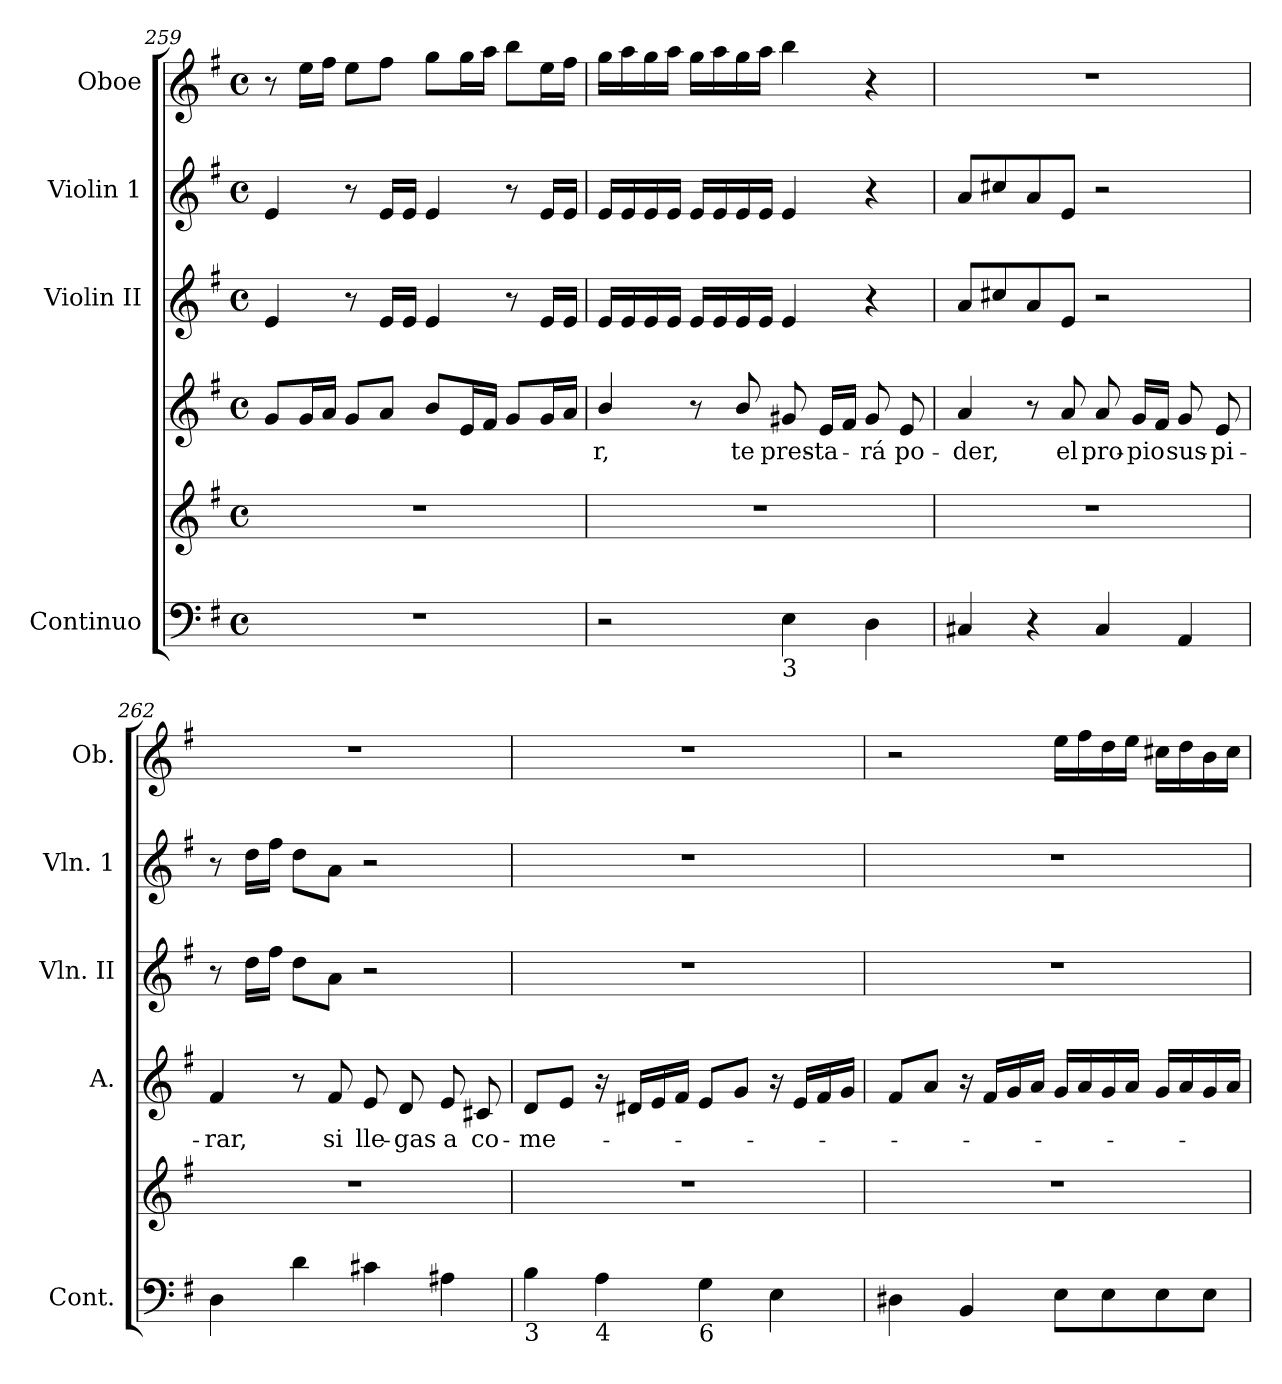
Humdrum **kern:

**kern	**kern	**kern	**text	**kern	**kern	**kern
*part5	*part5	*part4	*part4	*part3	*part2	*part1
*staff6	*staff5	*staff4	*staff4	*staff3	*staff2	*staff1
*I"Continuo	*	*I""Contr- alto"	*	*I"Violin II	*I"Violin 1	*I"Oboe
*I'Cont.	*	*I'A.	*	*I'Vln. II	*I'Vln. 1	*I'Ob.
!!LO:LB:g=z
*clefF4	*clefG2	*clefG2	*	*clefG2	*clefG2	*clefG2
*k[f#]	*k[f#]	*k[f#]	*	*k[f#]	*k[f#]	*k[f#]
*G:	*G:	*G:	*	*G:	*G:	*G:
*M4/4	*M4/4	*M4/4	*	*M4/4	*M4/4	*M4/4
*met(c)	*met(c)	*met(c)	*	*met(c)	*met(c)	*met(c)
=259	=259	=259	=259	=259	=259	=259
1r	1r	8gi/L	.	4ei/	4ei/	8r
.	.	16gi/L	.	.	.	16eei\LL
.	.	16ai/JJ	.	.	.	16ff#i\JJ
.	.	8gi/L	.	8r	8r	8eei\L
.	.	8ai/J	.	16ei/LL	16ei/LL	8ff#i\J
.	.	.	.	16ei/JJ	16ei/JJ	.
.	.	8bi/L	.	4ei/	4ei/	8ggi\L
.	.	16ei/L	.	.	.	16ggi\L
.	.	16f#i/JJ	.	.	.	16aai\JJ
.	.	8gi/L	.	8r	8r	8bbi\L
.	.	16gi/L	.	16ei/LL	16ei/LL	16eei\L
.	.	16ai/JJ	.	16ei/JJ	16ei/JJ	16ff#i\JJ
=260	=260	=260	=260	=260	=260	=260
!	!	!	!LO:LY:b:color=#000000	!	!	!
2r	1r	4bi/	-r,	16ei/LL	16ei/LL	16ggi\LL
.	.	.	.	16ei/	16ei/	16aai\
.	.	.	.	16ei/	16ei/	16ggi\
.	.	.	.	16ei/JJ	16ei/JJ	16aai\JJ
.	.	8r	.	16ei/LL	16ei/LL	16ggi\LL
.	.	.	.	16ei/	16ei/	16aai\
!	!	!	!LO:LY:b:color=#000000	!	!	!
.	.	8bi/	te	16ei/	16ei/	16ggi\
.	.	.	.	16ei/JJ	16ei/JJ	16aai\JJ
!LO:TX:b:t=3	!	!	!	!	!	!
!	!	!	!LO:LY:b:color=#000000	!	!	!
4Ei\	.	8g#Xi/	pres-	4ei/	4ei/	4bbi\
!	!	!	!LO:LY:b:color=#000000	!	!	!
.	.	16ei/LL	-ta-	.	.	.
.	.	16f#i/JJ	.	.	.	.
!	!	!	!LO:LY:b:color=#000000	!	!	!
4Di\	.	8g#i/	-rá	4r	4r	4r
!	!	!	!LO:LY:b:color=#000000	!	!	!
.	.	8ei/	po-	.	.	.
=261	=261	=261	=261	=261	=261	=261
!	!	!	!LO:LY:b:color=#000000	!	!	!
4C#Xi/	1r	4ai/	-der,	8ai/L	8ai/L	1r
.	.	.	.	8cc#Xi/	8cc#Xi/	.
4r	.	8r	.	8ai/	8ai/	.
!	!	!	!LO:LY:b:color=#000000	!	!	!
.	.	8ai/	el	8ei/J	8ei/J	.
!	!	!	!LO:LY:b:color=#000000	!	!	!
4C#i/	.	8ai/	pro-	2r	2r	.
!	!	!	!LO:LY:b:color=#000000	!	!	!
.	.	16gi/LL	-pio	.	.	.
.	.	16f#i/JJ	.	.	.	.
!	!	!	!LO:LY:b:color=#000000	!	!	!
4AAi/	.	8gi/	sus-	.	.	.
!	!	!	!LO:LY:b:color=#000000	!	!	!
.	.	8ei/	-pi-	.	.	.
!!LO:LB:g=z
=262	=262	=262	=262	=262	=262	=262
!	!	!	!LO:LY:b:color=#000000	!	!	!
4Di\	1r	4f#i/	-rar,	8r	8r	1r
.	.	.	.	16ddi\LL	16ddi\LL	.
.	.	.	.	16ff#i\JJ	16ff#i\JJ	.
4di\	.	8r	.	8ddi\L	8ddi\L	.
!	!	!	!LO:LY:b:color=#000000	!	!	!
.	.	8f#i/	si	8ai\J	8ai\J	.
!	!	!	!LO:LY:b:color=#000000	!	!	!
4c#Xi\	.	8ei/	lle-	2r	2r	.
!	!	!	!LO:LY:b:color=#000000	!	!	!
.	.	8di/	-gas	.	.	.
!	!	!	!LO:LY:b:color=#000000	!	!	!
4A#Xi\	.	8ei/	a	.	.	.
!	!	!	!LO:LY:b:color=#000000	!	!	!
.	.	8c#Xi/	co-	.	.	.
=263	=263	=263	=263	=263	=263	=263
!LO:TX:b:t=3	!	!	!	!	!	!
!	!	!	!LO:LY:b:color=#000000	!	!	!
4Bi\	1r	8di/L	-me-	1r	1r	1r
.	.	8ei/J	.	.	.	.
!LO:TX:b:t=4	!	!	!	!	!	!
4Ai\	.	16r	.	.	.	.
.	.	16d#Xi/LL	.	.	.	.
.	.	16ei/	.	.	.	.
.	.	16f#i/JJ	.	.	.	.
!LO:TX:b:t=6	!	!	!	!	!	!
4Gi\	.	8ei/L	.	.	.	.
.	.	8gi/J	.	.	.	.
4Ei\	.	16r	.	.	.	.
.	.	16ei/LL	.	.	.	.
.	.	16f#i/	.	.	.	.
.	.	16gi/JJ	.	.	.	.
=264	=264	=264	=264	=264	=264	=264
4D#Xi\	1r	8f#i/L	.	1r	1r	2r
.	.	8ai/J	.	.	.	.
4BBi/	.	16r	.	.	.	.
.	.	16f#i/LL	.	.	.	.
.	.	16gi/	.	.	.	.
.	.	16ai/JJ	.	.	.	.
8Ei\L	.	16gi/LL	.	.	.	16eei\LL
.	.	16ai/	.	.	.	16ff#i\
8Ei\	.	16gi/	.	.	.	16ddi\
.	.	16ai/JJ	.	.	.	16eei\JJ
8Ei\	.	16gi/LL	.	.	.	16cc#Xi\LL
.	.	16ai/	.	.	.	16ddi\
8Ei\J	.	16gi/	.	.	.	16bi\
.	.	16ai/JJ	.	.	.	16cc#i\JJ
=	=	=	=	=	=	=
*-	*-	*-	*-	*-	*-	*-
